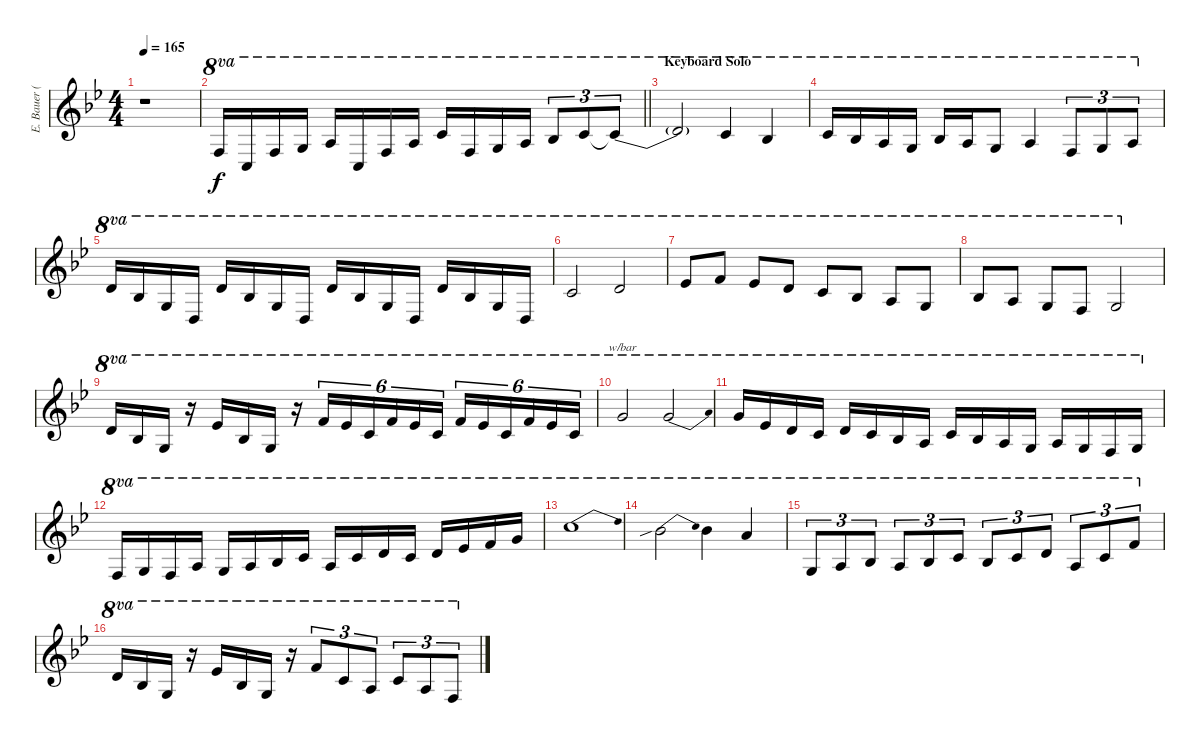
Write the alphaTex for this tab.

\track ("E. Bauer (Keyboard)" "E. Bauer (") {instrument stringensemble1}
\staff {score}
\tuning (E4 B3 G3 D3 A2 E2 B1) {hide}
\ts (4 4)
\tempo 165
\clef g2
\ks gminor
r.1{dy f} |
\barLineRight lightlight
15.4.16{ot 8va volume 15 instrument pad3polysynth} 15.5.16{ot 8va} 15.4.16{ot 8va} 17.4.16{ot 8va} 19.4.16{ot 8va} 15.5.16{ot 8va} 15.4.16{ot 8va} 19.4.16{ot 8va} 17.3.16{ot 8va} 15.4.16{ot 8va} 17.4.16{ot 8va} 19.4.16{ot 8va} 20.4.8{tu (3 2) ot 8va} 22.4.8{tu (3 2) ot 8va} 22.4{be (bend 0 0 60 4) t}.8{tu (3 2) ot 8va} |
\section ("" "Keyboard Solo")
22.4{t}.2{ot 8va} 22.4.4{ot 8va} 20.4.4{ot 8va} |
22.4.16{ot 8va} 20.4.16{ot 8va} 19.4.16{ot 8va} 17.4.16{ot 8va} 20.4.16{ot 8va} 19.4.16{ot 8va} 17.4.8{ot 8va} 19.4.4{ot 8va} 15.4.8{tu (3 2) ot 8va} 17.4.8{tu (3 2) ot 8va} 19.4.8{tu (3 2) ot 8va} |
24.4.16{ot 8va} 20.4.16{ot 8va} 17.4.16{ot 8va} 12.4.16{ot 8va} 24.4.16{ot 8va} 20.4.16{ot 8va} 17.4.16{ot 8va} 12.4.16{ot 8va} 24.4.16{ot 8va} 20.4.16{ot 8va} 17.4.16{ot 8va} 12.4.16{ot 8va} 24.4.16{ot 8va} 20.4.16{ot 8va} 17.4.16{ot 8va} 12.4.16{ot 8va} |
22.4.2{ot 8va} 24.4{be (custom 0 0 11 0 17 0 20 2 27 2 30 0 60 0)}.2{ot 8va} |
20.3.8{ot 8va} 22.3.8{ot 8va} 20.3.8{ot 8va} 19.3.8{ot 8va} 17.3.8{ot 8va} 15.3.8{ot 8va} 14.3.8{ot 8va} 12.3.8{ot 8va} |
15.3.8{ot 8va} 14.3.8{ot 8va} 17.4.8{ot 8va} 15.4.8{ot 8va} 17.4.2{ot 8va} |
15.2.16{ot 8va} 15.3.16{ot 8va} 17.4.16{ot 8va} r.16{ot 8va} 16.2.16{ot 8va} 15.3.16{ot 8va} 17.4.16{ot 8va} r.16{ot 8va} 13.1.16{tu (6 4) ot 8va} 16.2.16{tu (6 4) ot 8va} 17.3.16{tu (6 4) ot 8va} 13.1.16{tu (6 4) ot 8va} 16.2.16{tu (6 4) ot 8va} 17.3.16{tu (6 4) ot 8va} 13.1.16{tu (6 4) ot 8va} 16.2.16{tu (6 4) ot 8va} 17.3.16{tu (6 4) ot 8va} 13.1.16{tu (6 4) ot 8va} 16.2.16{tu (6 4) ot 8va} 17.3.16{tu (6 4) ot 8va} |
15.1.2{tbe (custom default 0 0 45 0 60 -4) ot 8va} 15.1{be (bend 0 0 60 4)}.2{ot 8va} |
15.1.16{ot 8va} 16.2.16{ot 8va} 15.2.16{ot 8va} 13.2.16{ot 8va} 19.3.16{ot 8va} 17.3.16{ot 8va} 20.4.16{ot 8va} 19.4.16{ot 8va} 13.2.16{ot 8va} 15.3.16{ot 8va} 14.3.16{ot 8va} 12.3.16{ot 8va} 14.3.16{ot 8va} 12.3.16{ot 8va} 15.4.16{ot 8va} 12.3.16{ot 8va} |
15.4.16{ot 8va} 12.3.16{ot 8va} 15.4.16{ot 8va} 19.4.16{ot 8va} 12.3.16{ot 8va} 14.3.16{ot 8va} 15.3.16{ot 8va} 22.4.16{ot 8va} 14.3.16{ot 8va} 13.2.16{ot 8va} 15.2.16{ot 8va} 13.2.16{ot 8va} 15.2.16{ot 8va} 16.2.16{ot 8va} 13.1.16{ot 8va} 15.1.16{ot 8va} |
20.1{be (bend 0 0 60 4)}.1{ot 8va} |
18.1{be (bend 0 0 60 4) sib}.2{ot 8va} 18.1.4{ot 8va} 17.1.4{ot 8va} |
12.3.8{tu (3 2) ot 8va} 14.3.8{tu (3 2) ot 8va} 15.3.8{tu (3 2) ot 8va} 14.3.8{tu (3 2) ot 8va} 15.3.8{tu (3 2) ot 8va} 13.2.8{tu (3 2) ot 8va} 15.3.8{tu (3 2) ot 8va} 13.2.8{tu (3 2) ot 8va} 15.2.8{tu (3 2) ot 8va} 14.3.8{tu (3 2) ot 8va} 13.2.8{tu (3 2) ot 8va} 13.1.8{tu (3 2) ot 8va} |
19.3.16{ot 8va} 20.4.16{ot 8va} 22.5.16{ot 8va} r.16{ot 8va} 20.3.16{ot 8va} 20.4.16{ot 8va} 22.5.16{ot 8va} r.16{ot 8va} 13.1.8{tu (3 2) ot 8va} 13.2.8{tu (3 2) ot 8va} 14.3.8{tu (3 2) ot 8va} 13.2.8{tu (3 2) ot 8va} 14.3.8{tu (3 2) ot 8va} 15.4.8{tu (3 2) ot 8va}
